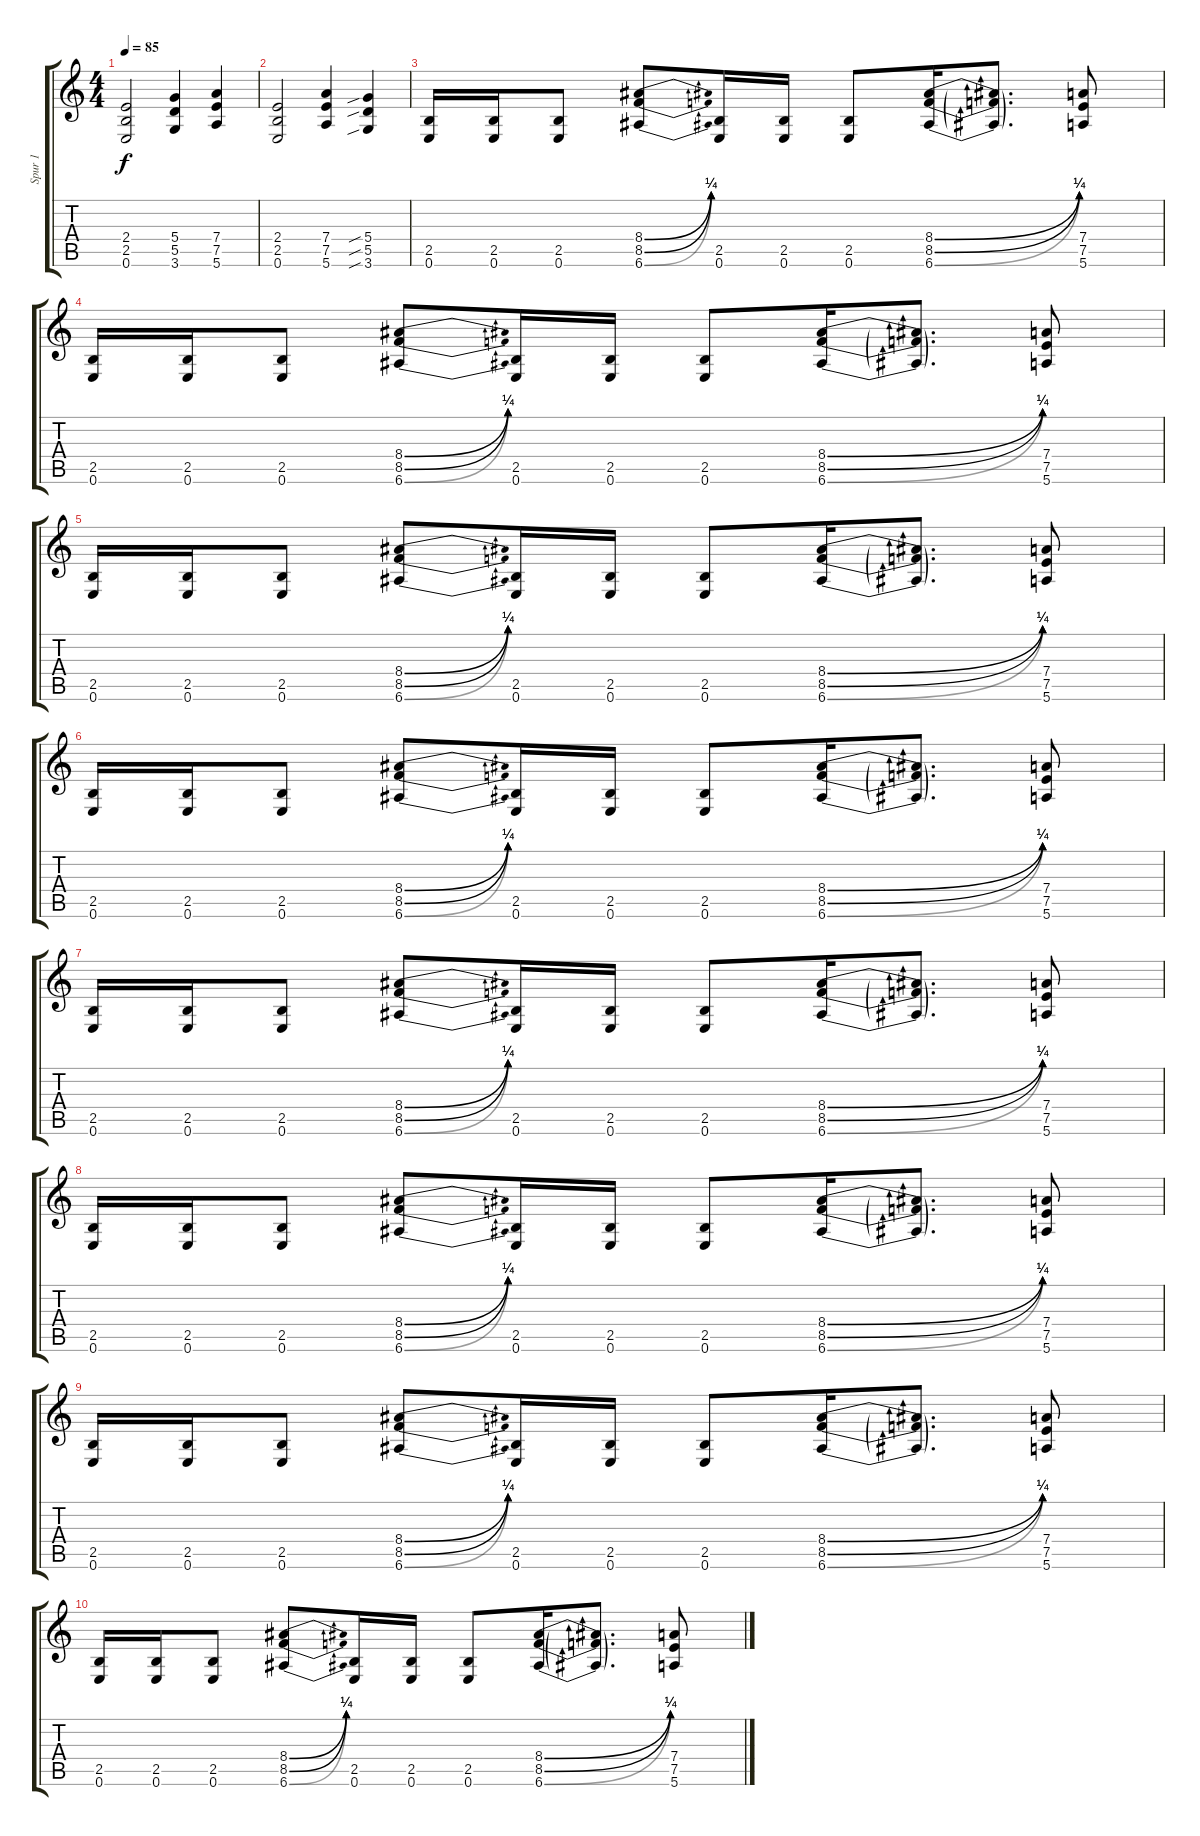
\track ("Spur 1" "Spur 1") {instrument distortionguitar}
\staff {score tabs}
\tuning (E4 B3 G3 D3 A2 E2) {hide}
\ts (4 4)
\tempo 85
\clef g2
\ks c
(2.4 2.5 0.6).2{dy f} (5.4 5.5 3.6).4 (7.4 7.5 5.6).4 |
(2.4 2.5 0.6).2 (7.4 7.5 5.6).4 (5.4{sib} 5.5{sib} 3.6{sib}).4 |
(2.5 0.6).16 (2.5 0.6).16 (2.5 0.6).8 (8.4{be (bend 0 0 60 1)} 8.5{be (bend 0 0 60 1)} 6.6{be (bend 0 0 60 1)}).8 (2.5 0.6).16 (2.5 0.6).16 (2.5 0.6).8 (8.4{be (bend 0 0 60 1)} 8.5{be (bend 0 0 60 1)} 6.6{be (bend 0 0 60 1)}).16 (8.4{t} 8.5{t} 6.6{t}).8{d} (7.4 7.5 5.6).8 |
(2.5 0.6).16 (2.5 0.6).16 (2.5 0.6).8 (8.4{be (bend 0 0 60 1)} 8.5{be (bend 0 0 60 1)} 6.6{be (bend 0 0 60 1)}).8 (2.5 0.6).16 (2.5 0.6).16 (2.5 0.6).8 (8.4{be (bend 0 0 60 1)} 8.5{be (bend 0 0 60 1)} 6.6{be (bend 0 0 60 1)}).16 (8.4{t} 8.5{t} 6.6{t}).8{d} (7.4 7.5 5.6).8 |
(2.5 0.6).16 (2.5 0.6).16 (2.5 0.6).8 (8.4{be (bend 0 0 60 1)} 8.5{be (bend 0 0 60 1)} 6.6{be (bend 0 0 60 1)}).8 (2.5 0.6).16 (2.5 0.6).16 (2.5 0.6).8 (8.4{be (bend 0 0 60 1)} 8.5{be (bend 0 0 60 1)} 6.6{be (bend 0 0 60 1)}).16 (8.4{t} 8.5{t} 6.6{t}).8{d} (7.4 7.5 5.6).8 |
(2.5 0.6).16 (2.5 0.6).16 (2.5 0.6).8 (8.4{be (bend 0 0 60 1)} 8.5{be (bend 0 0 60 1)} 6.6{be (bend 0 0 60 1)}).8 (2.5 0.6).16 (2.5 0.6).16 (2.5 0.6).8 (8.4{be (bend 0 0 60 1)} 8.5{be (bend 0 0 60 1)} 6.6{be (bend 0 0 60 1)}).16 (8.4{t} 8.5{t} 6.6{t}).8{d} (7.4 7.5 5.6).8 |
(2.5 0.6).16 (2.5 0.6).16 (2.5 0.6).8 (8.4{be (bend 0 0 60 1)} 8.5{be (bend 0 0 60 1)} 6.6{be (bend 0 0 60 1)}).8 (2.5 0.6).16 (2.5 0.6).16 (2.5 0.6).8 (8.4{be (bend 0 0 60 1)} 8.5{be (bend 0 0 60 1)} 6.6{be (bend 0 0 60 1)}).16 (8.4{t} 8.5{t} 6.6{t}).8{d} (7.4 7.5 5.6).8 |
(2.5 0.6).16 (2.5 0.6).16 (2.5 0.6).8 (8.4{be (bend 0 0 60 1)} 8.5{be (bend 0 0 60 1)} 6.6{be (bend 0 0 60 1)}).8 (2.5 0.6).16 (2.5 0.6).16 (2.5 0.6).8 (8.4{be (bend 0 0 60 1)} 8.5{be (bend 0 0 60 1)} 6.6{be (bend 0 0 60 1)}).16 (8.4{t} 8.5{t} 6.6{t}).8{d} (7.4 7.5 5.6).8 |
(2.5 0.6).16 (2.5 0.6).16 (2.5 0.6).8 (8.4{be (bend 0 0 60 1)} 8.5{be (bend 0 0 60 1)} 6.6{be (bend 0 0 60 1)}).8 (2.5 0.6).16 (2.5 0.6).16 (2.5 0.6).8 (8.4{be (bend 0 0 60 1)} 8.5{be (bend 0 0 60 1)} 6.6{be (bend 0 0 60 1)}).16 (8.4{t} 8.5{t} 6.6{t}).8{d} (7.4 7.5 5.6).8 |
(2.5 0.6).16 (2.5 0.6).16 (2.5 0.6).8 (8.4{be (bend 0 0 60 1)} 8.5{be (bend 0 0 60 1)} 6.6{be (bend 0 0 60 1)}).8 (2.5 0.6).16 (2.5 0.6).16 (2.5 0.6).8 (8.4{be (bend 0 0 60 1)} 8.5{be (bend 0 0 60 1)} 6.6{be (bend 0 0 60 1)}).16 (8.4{t} 8.5{t} 6.6{t}).8{d} (7.4 7.5 5.6).8
